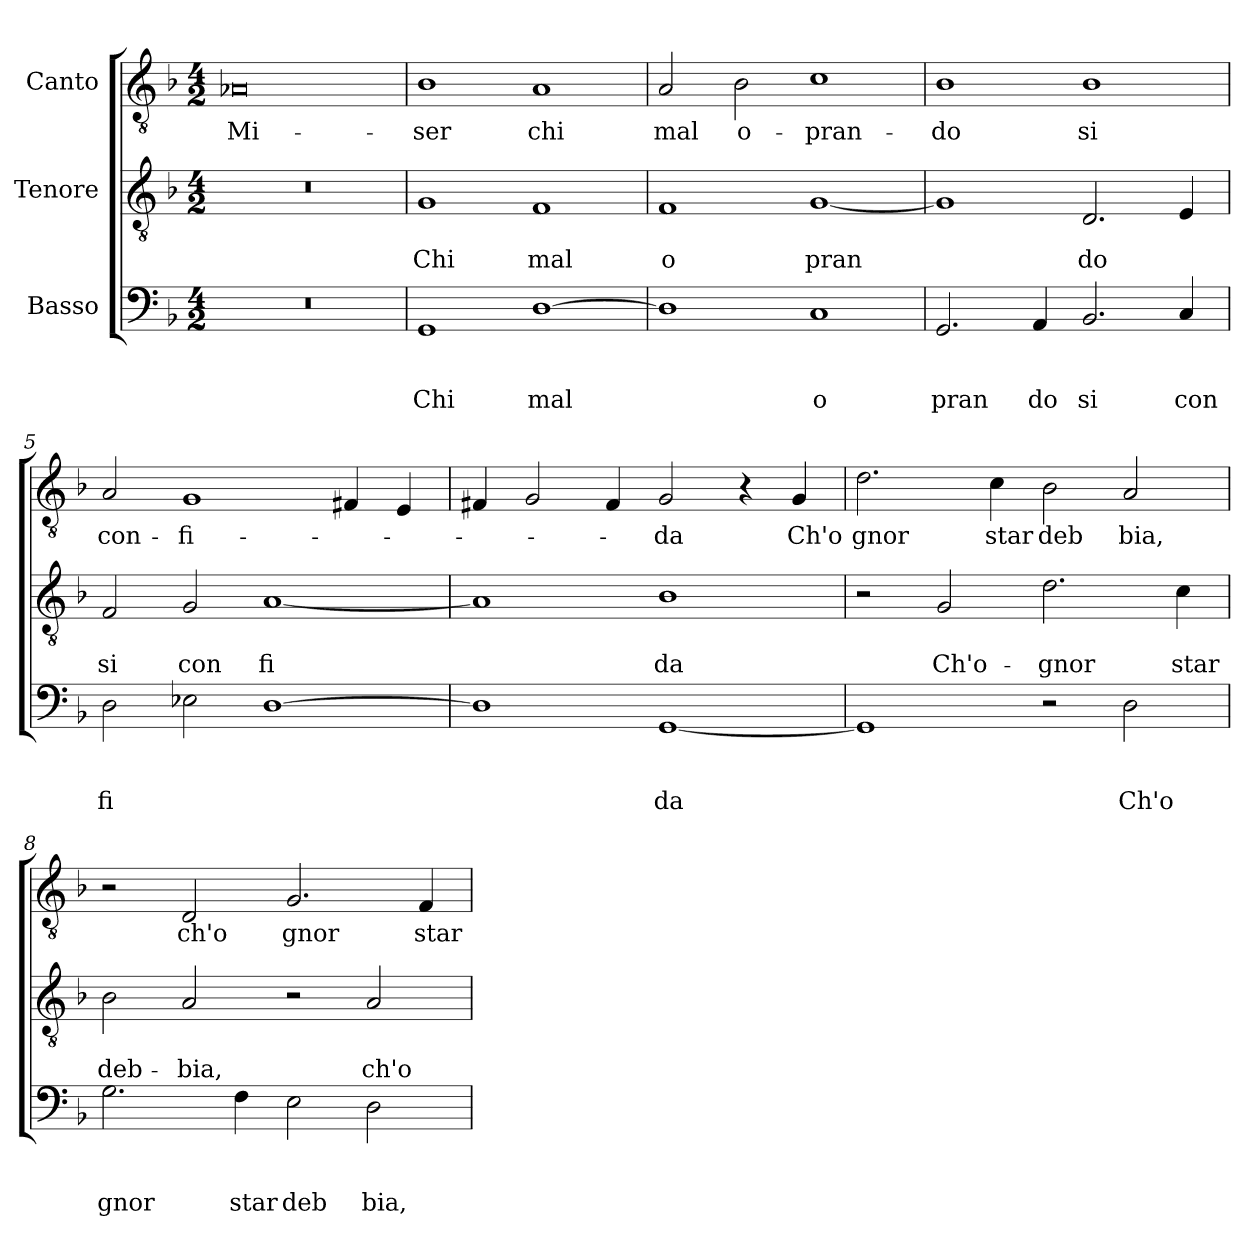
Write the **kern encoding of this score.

**kern	**text	**text	**text	**kern	**text	**text	**kern	**text
*part3	*part3	*part3	*part3	*part2	*part2	*part2	*part1	*part1
*staff3	*staff3	*staff3	*staff3	*staff2	*staff2	*staff2	*staff1	*staff1
*I"Basso	*	*	*	*I"Tenore	*	*	*I"Canto	*
*clefF4	*	*	*	*clefGv2	*	*	*clefGv2	*
*k[b-]	*	*	*	*k[b-]	*	*	*k[b-]	*
*F:	*	*	*	*F:	*	*	*F:	*
*M4/2	*	*	*	*M4/2	*	*	*M4/2	*
=1	=1	=1	=1	=1	=1	=1	=1	=1
!	!	!	!	!	!	!	!	!LO:LY:b
0r	.	.	.	0r	.	.	0A-X	Mi-
=2	=2	=2	=2	=2	=2	=2	=2	=2
!	!	!	!LO:LY:b	!	!	!LO:LY:b	!	!LO:LY:b
1GG	.	.	Chi	1G	.	Chi	1B-	-ser
!	!	!	!LO:LY:b	!	!	!LO:LY:b	!	!LO:LY:b
[>1D	.	.	mal	1F	.	mal	1A	chi
=3	=3	=3	=3	=3	=3	=3	=3	=3
!	!	!	!	!	!	!LO:LY:b	!	!LO:LY:b
1D]	.	.	.	1F	.	o	2A/	mal
!	!	!	!	!	!	!	!	!LO:LY:b
.	.	.	.	.	.	.	2B-\	o-
!	!	!	!LO:LY:b	!	!	!LO:LY:b	!	!LO:LY:b
1C	.	.	o	[<1G	.	pran	1c	-pran-
=4	=4	=4	=4	=4	=4	=4	=4	=4
!	!	!	!LO:LY:b	!	!	!	!	!LO:LY:b
2.GG/	.	.	pran	1G]	.	.	1B-	-do
!	!	!	!LO:LY:b	!	!	!	!	!
4AA/	.	.	do	.	.	.	.	.
!	!	!	!LO:LY:b	!	!	!LO:LY:b	!	!LO:LY:b
2.BB-/	.	.	si	2.D/	.	do	1B-	si
!	!	!	!LO:LY:b	!	!	!	!	!
4C/	.	.	con	4E/	.	.	.	.
=5	=5	=5	=5	=5	=5	=5	=5	=5
!	!	!	!LO:LY:b	!	!	!LO:LY:b	!	!LO:LY:b
2D\	.	.	fi	2F/	.	si	2A</	con-
!	!	!	!	!	!	!LO:LY:b	!	!LO:LY:b
2E-\	.	.	.	2G/	.	con	1G	-fi-
!	!	!	!	!	!	!LO:LY:b	!	!
[<1D	.	.	.	[<1A	.	fi	.	.
.	.	.	.	.	.	.	4F#X/	.
.	.	.	.	.	.	.	4E/	.
!!LO:LB:g=z
=6	=6	=6	=6	=6	=6	=6	=6	=6
1D]	.	.	.	1A]	.	.	4F#X/	.
.	.	.	.	.	.	.	2G/	.
.	.	.	.	.	.	.	4F#/	.
!	!	!	!LO:LY:b	!	!	!LO:LY:b	!	!LO:LY:b
[<1GG	.	.	da	1B-	.	da	2G/	-da
.	.	.	.	.	.	.	4r	.
!	!	!	!	!	!	!	!	!LO:LY:b
.	.	.	.	.	.	.	4G/	Ch'o
=7	=7	=7	=7	=7	=7	=7	=7	=7
!	!	!	!	!	!	!	!	!LO:LY:b
1GG]	.	.	.	2r	.	.	2.d\	gnor
!	!	!	!	!	!	!LO:LY:b	!	!
.	.	.	.	2G/	.	Ch'o-	.	.
!	!	!	!	!	!	!	!	!LO:LY:b
.	.	.	.	.	.	.	4c\	star
!	!	!	!	!	!	!LO:LY:b	!	!LO:LY:b
2r	.	.	.	2.d\	.	-gnor	2B-\	deb
!	!	!	!LO:LY:b	!	!	!	!	!LO:LY:b
2D\	.	.	Ch'o	.	.	.	2A/	bia,
!	!	!	!	!	!	!LO:LY:b	!	!
.	.	.	.	4c\	.	star	.	.
=8	=8	=8	=8	=8	=8	=8	=8	=8
!	!	!	!LO:LY:b	!	!	!LO:LY:b	!	!
2.G\	.	.	gnor	2B-\	.	deb-	2r	.
!	!	!	!	!	!	!LO:LY:b	!	!LO:LY:b
.	.	.	.	2A/	.	-bia,	2D/	ch'o
!	!	!	!LO:LY:b	!	!	!	!	!
4F\	.	.	star	.	.	.	.	.
!	!	!	!LO:LY:b	!	!	!	!	!LO:LY:b
2E\	.	.	deb	2r	.	.	2.G/	gnor
!	!	!	!LO:LY:b	!	!	!LO:LY:b	!	!
2D\	.	.	bia,	2A/	.	ch'o-	.	.
!	!	!	!	!	!	!	!	!LO:LY:b
.	.	.	.	.	.	.	4F/	star
=	=	=	=	=	=	=	=	=
*-	*-	*-	*-	*-	*-	*-	*-	*-
